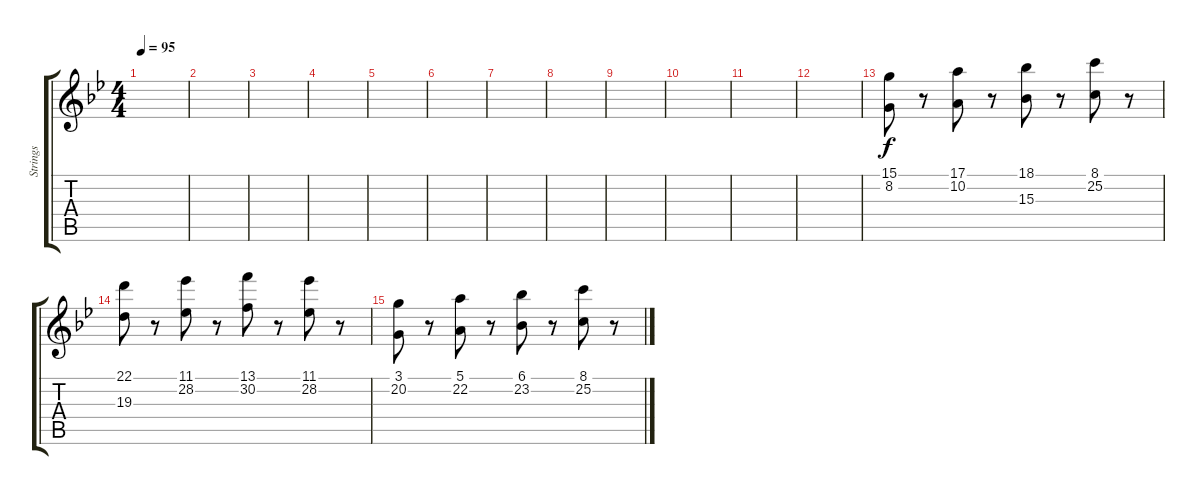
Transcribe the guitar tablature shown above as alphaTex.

\track ("Strings" "Strings") {instrument synthstrings1}
\staff {score tabs}
\tuning (E4 B3 G3 D3 A2 C2) {hide}
\ts (4 4)
\tempo 95
\clef g2
\ks gminor
|
|
|
|
|
|
|
|
|
|
|
|
(15.1 8.2).8{volume 10} r.8 (17.1 10.2).8 r.8 (18.1 15.3).8{volume 11} r.8 (8.1 25.2).8 r.8 |
(22.1 19.3).8{volume 14} r.8 (11.1 28.2).8 r.8 (13.1 30.2).8 r.8 (11.1 28.2).8 r.8 |
(3.1 20.2).8 r.8 (5.1 22.2).8 r.8 (6.1 23.2).8 r.8 (8.1 25.2).8 r.8
